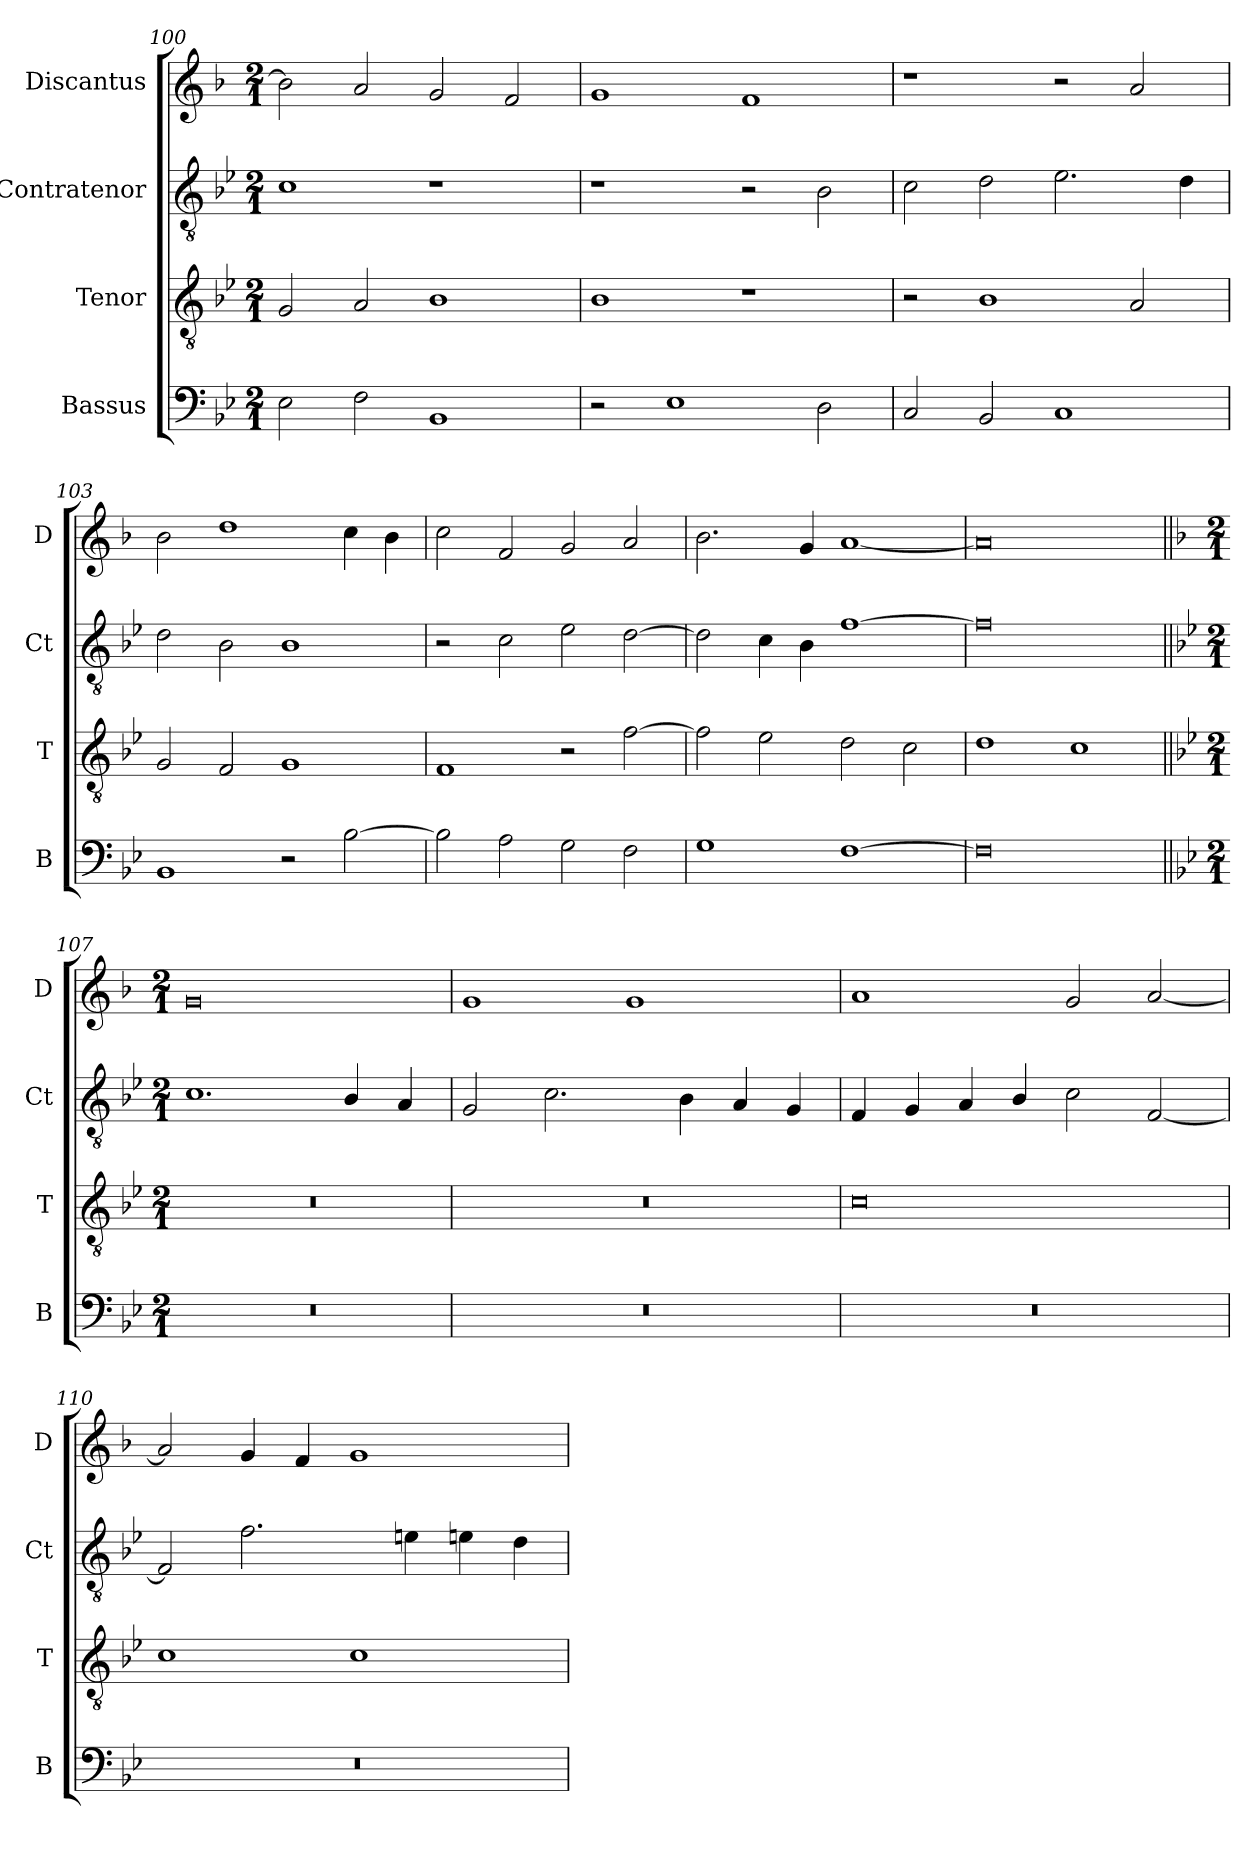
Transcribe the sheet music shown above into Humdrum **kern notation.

**kern	**kern	**kern	**kern
*part4	*part3	*part2	*part1
*staff4	*staff3	*staff2	*staff1
*I"Bassus	*I"Tenor	*I"Contratenor	*I"Discantus
*I'B	*I'T	*I'Ct	*I'D
*clefF4	*clefGv2	*clefGv2	*clefG2
*k[b-e-]	*k[b-e-]	*k[b-e-]	*k[b-]
*M2/1	*M2/1	*M2/1	*M2/1
=100	=100	=100	=100
2E-\	2G/	1c\	2b-\]
2F\	2A/	.	2a/
1BB-/	1B-\	1r	2g/
.	.	.	2f/
=101	=101	=101	=101
2r	1B-\	1r	1g/
1E-\	.	.	.
.	1r	2r	1f/
2D\	.	2B-\	.
=102	=102	=102	=102
2C/	2r	2c\	1r
2BB-/	1B-\	2d\	.
1C/	.	2.e-\	2r
.	2A/	.	2a/
.	.	4d\	.
=103	=103	=103	=103
1BB-/	2G/	2d\	2b-\
.	2F/	2B-\	1dd\
2r	1G/	1B-\	.
[2B-\	.	.	4cc\
.	.	.	4b-\
=104	=104	=104	=104
2B-\]	1F/	2r	2cc\
2A\	.	2c\	2f/
2G\	2r	2e-\	2g/
2F\	[2f\	[2d\	2a/
=105	=105	=105	=105
1G\	2f\]	2d\]	2.b-\
.	2e-\	4c\	.
.	.	4B-\	4g/
[1F\	2d\	[1f\	[1a/
.	2c\	.	.
=106	=106	=106	=106
0F]	1d\	0f]	0a]
.	1c\	.	.
!!LO:LB:g=z
=107||	=107||	=107||	=107||
*k[b-e-]	*k[b-e-]	*k[b-e-]	*k[b-]
*M2/1	*M2/1	*M2/1	*M2/1
0r	0r	1.c\	0g
.	.	4B-/	.
.	.	4A/	.
=108	=108	=108	=108
0r	0r	2G/	1g/
.	.	2.c\	.
.	.	.	1g/
.	.	4B-\	.
.	.	4A/	.
.	.	4G/	.
=109	=109	=109	=109
0r	0c	4F/	1a/
.	.	4G/	.
.	.	4A/	.
.	.	4B-/	.
.	.	2c\	2g/
.	.	[2F/	[2a/
=110	=110	=110	=110
0r	1c\	2F/]	2a/]
.	.	2.f\	4g/
.	.	.	4f/
.	1c\	.	1g/
.	.	4en\	.
.	.	4en\	.
.	.	4d\	.
=	=	=	=
*-	*-	*-	*-
